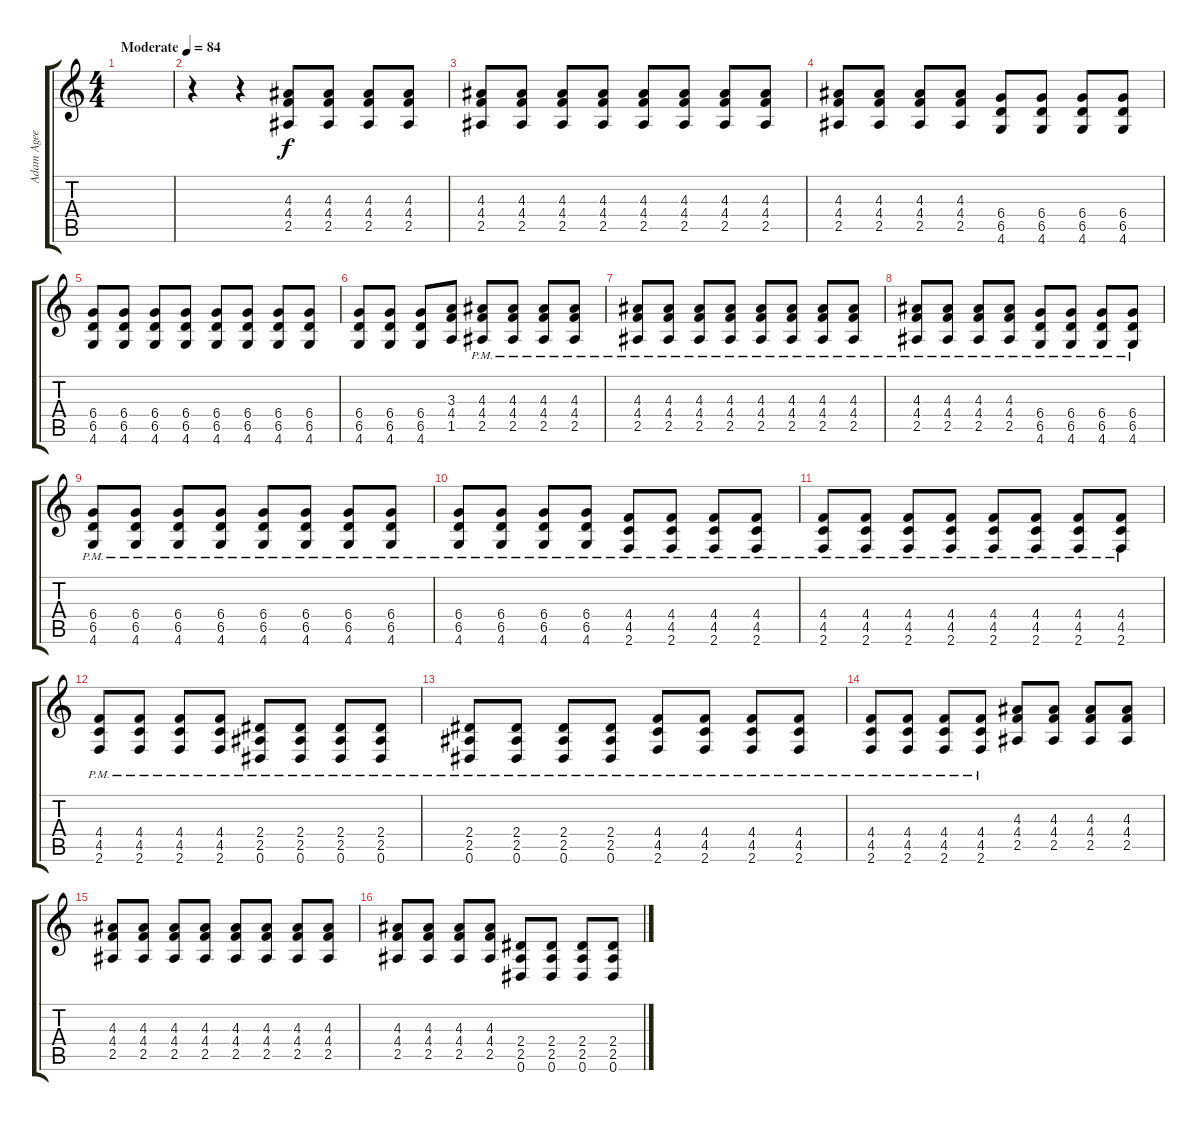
\track ("Adam Agee (guitar)" "Adam Agee ") {instrument distortionguitar}
\staff {score tabs}
\tuning (Eb4 Bb3 Gb3 Db3 Ab2 Eb2) {hide}
\ts (4 4)
\tempo (84 "Moderate")
\clef g2
\ks c
|
r.4 r.4 (4.3 4.4 2.5).8 (4.3 4.4 2.5).8 (4.3 4.4 2.5).8 (4.3 4.4 2.5).8 |
(4.3 4.4 2.5).8 (4.3 4.4 2.5).8 (4.3 4.4 2.5).8 (4.3 4.4 2.5).8 (4.3 4.4 2.5).8 (4.3 4.4 2.5).8 (4.3 4.4 2.5).8 (4.3 4.4 2.5).8 |
(4.3 4.4 2.5).8 (4.3 4.4 2.5).8 (4.3 4.4 2.5).8 (4.3 4.4 2.5).8 (6.4 6.5 4.6).8 (6.4 6.5 4.6).8 (6.4 6.5 4.6).8 (6.4 6.5 4.6).8 |
(6.4 6.5 4.6).8 (6.4 6.5 4.6).8 (6.4 6.5 4.6).8 (6.4 6.5 4.6).8 (6.4 6.5 4.6).8 (6.4 6.5 4.6).8 (6.4 6.5 4.6).8 (6.4 6.5 4.6).8 |
(6.4 6.5 4.6).8 (6.4 6.5 4.6).8 (6.4 6.5 4.6).8 (3.3 4.4 1.5).8 (4.3{pm} 4.4{pm} 2.5{pm}).8 (4.3{pm} 4.4{pm} 2.5{pm}).8 (4.3{pm} 4.4{pm} 2.5{pm}).8 (4.3{pm} 4.4{pm} 2.5{pm}).8 |
(4.3{pm} 4.4{pm} 2.5{pm}).8 (4.3{pm} 4.4{pm} 2.5{pm}).8 (4.3{pm} 4.4{pm} 2.5{pm}).8 (4.3{pm} 4.4{pm} 2.5{pm}).8 (4.3{pm} 4.4{pm} 2.5{pm}).8 (4.3{pm} 4.4{pm} 2.5{pm}).8 (4.3{pm} 4.4{pm} 2.5{pm}).8 (4.3{pm} 4.4{pm} 2.5{pm}).8 |
(4.3{pm} 4.4{pm} 2.5{pm}).8 (4.3{pm} 4.4{pm} 2.5{pm}).8 (4.3{pm} 4.4{pm} 2.5{pm}).8 (4.3{pm} 4.4{pm} 2.5{pm}).8 (6.4{pm} 6.5{pm} 4.6{pm}).8 (6.4{pm} 6.5{pm} 4.6{pm}).8 (6.4{pm} 6.5{pm} 4.6{pm}).8 (6.4{pm} 6.5{pm} 4.6{pm}).8 |
(6.4{pm} 6.5{pm} 4.6{pm}).8 (6.4{pm} 6.5{pm} 4.6{pm}).8 (6.4{pm} 6.5{pm} 4.6{pm}).8 (6.4{pm} 6.5{pm} 4.6{pm}).8 (6.4{pm} 6.5{pm} 4.6{pm}).8 (6.4{pm} 6.5{pm} 4.6{pm}).8 (6.4{pm} 6.5{pm} 4.6{pm}).8 (6.4{pm} 6.5{pm} 4.6{pm}).8 |
(6.4{pm} 6.5{pm} 4.6{pm}).8 (6.4{pm} 6.5{pm} 4.6{pm}).8 (6.4{pm} 6.5{pm} 4.6{pm}).8 (6.4{pm} 6.5{pm} 4.6{pm}).8 (4.4{pm} 4.5{pm} 2.6{pm}).8 (4.4{pm} 4.5{pm} 2.6{pm}).8 (4.4{pm} 4.5{pm} 2.6{pm}).8 (4.4{pm} 4.5{pm} 2.6{pm}).8 |
(4.4{pm} 4.5{pm} 2.6{pm}).8 (4.4{pm} 4.5{pm} 2.6{pm}).8 (4.4{pm} 4.5{pm} 2.6{pm}).8 (4.4{pm} 4.5{pm} 2.6{pm}).8 (4.4{pm} 4.5{pm} 2.6{pm}).8 (4.4{pm} 4.5{pm} 2.6{pm}).8 (4.4{pm} 4.5{pm} 2.6{pm}).8 (4.4{pm} 4.5{pm} 2.6{pm}).8 |
(4.4{pm} 4.5{pm} 2.6{pm}).8 (4.4{pm} 4.5{pm} 2.6{pm}).8 (4.4{pm} 4.5{pm} 2.6{pm}).8 (4.4{pm} 4.5{pm} 2.6{pm}).8 (2.4{pm} 2.5{pm} 0.6{pm}).8 (2.4{pm} 2.5{pm} 0.6{pm}).8 (2.4{pm} 2.5{pm} 0.6{pm}).8 (2.4{pm} 2.5{pm} 0.6{pm}).8 |
(2.4{pm} 2.5{pm} 0.6{pm}).8 (2.4{pm} 2.5{pm} 0.6{pm}).8 (2.4{pm} 2.5{pm} 0.6{pm}).8 (2.4{pm} 2.5{pm} 0.6{pm}).8 (4.4 4.5{pm} 2.6{pm}).8 (4.4 4.5{pm} 2.6{pm}).8 (4.4 4.5{pm} 2.6{pm}).8 (4.4 4.5{pm} 2.6{pm}).8 |
(4.4{pm} 4.5{pm} 2.6{pm}).8 (4.4{pm} 4.5{pm} 2.6{pm}).8 (4.4{pm} 4.5{pm} 2.6{pm}).8 (4.4{pm} 4.5{pm} 2.6{pm}).8 (4.3 4.4 2.5).8 (4.3 4.4 2.5).8 (4.3 4.4 2.5).8 (4.3 4.4 2.5).8 |
(4.3 4.4 2.5).8 (4.3 4.4 2.5).8 (4.3 4.4 2.5).8 (4.3 4.4 2.5).8 (4.3 4.4 2.5).8 (4.3 4.4 2.5).8 (4.3 4.4 2.5).8 (4.3 4.4 2.5).8 |
(4.3 4.4 2.5).8 (4.3 4.4 2.5).8 (4.3 4.4 2.5).8 (4.3 4.4 2.5).8 (2.4 2.5 0.6).8 (2.4 2.5 0.6).8 (2.4 2.5 0.6).8 (2.4 2.5 0.6).8
